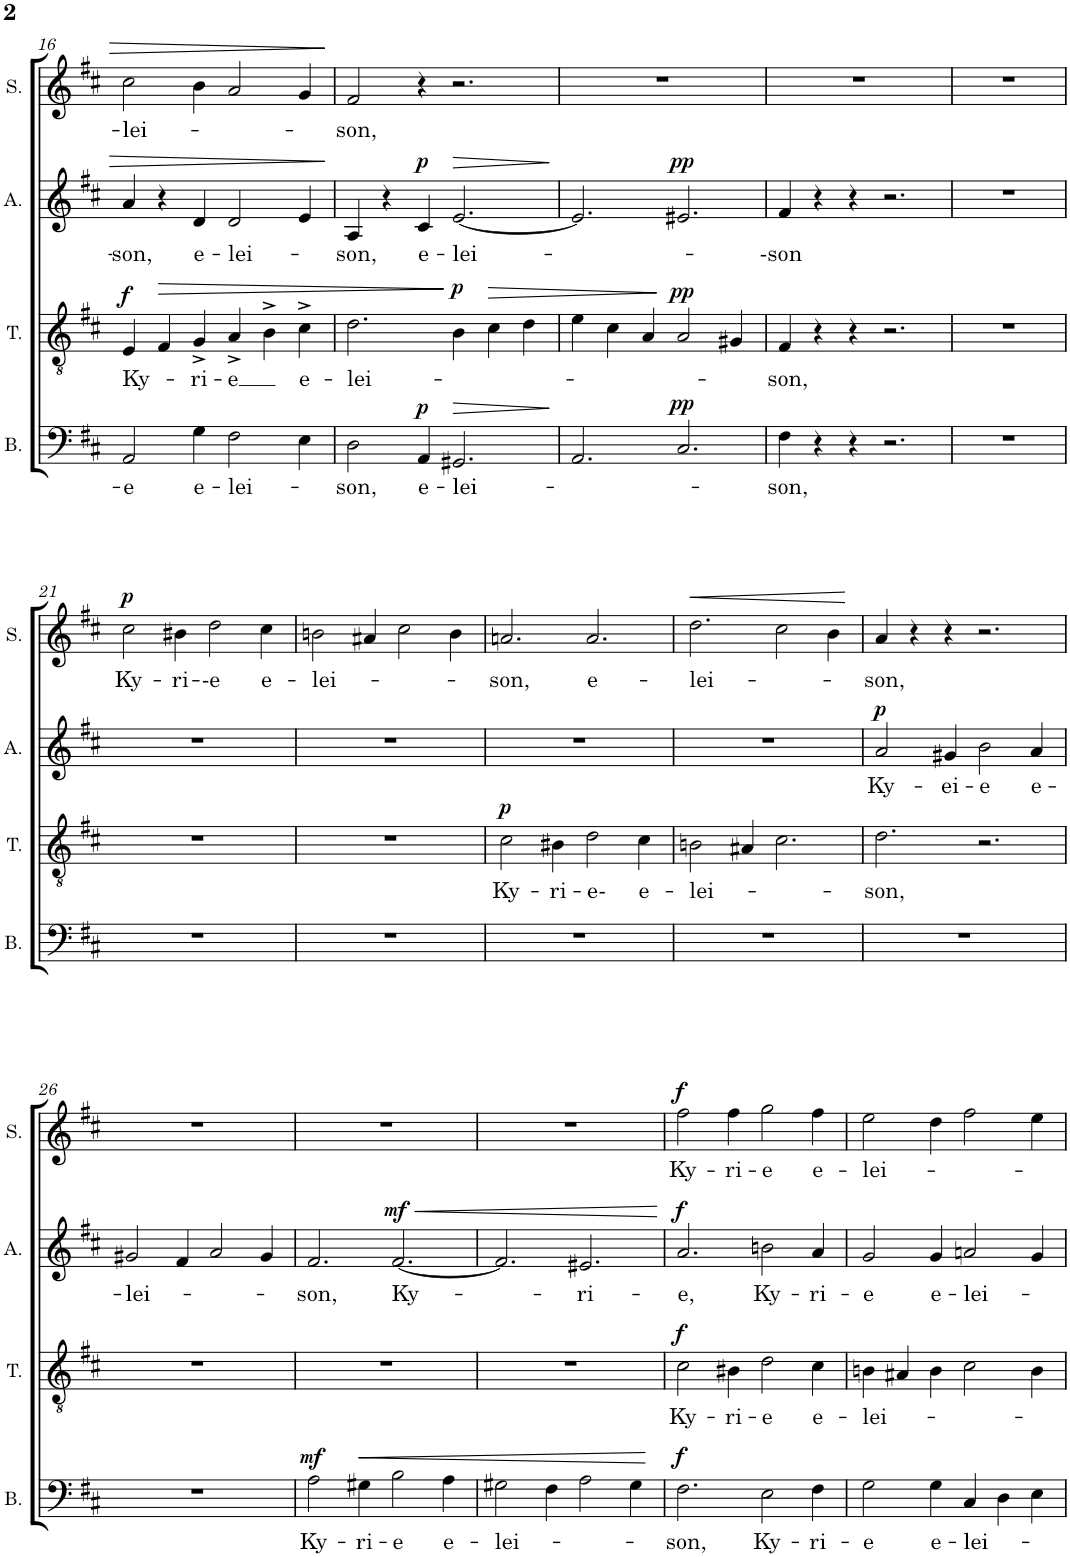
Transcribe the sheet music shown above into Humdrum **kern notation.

**kern	**text	**dynam	**kern	**text	**dynam	**kern	**text	**dynam	**kern	**text	**dynam
*part4	*part4	*part4	*part3	*part3	*part3	*part2	*part2	*part2	*part1	*part1	*part1
*staff4	*staff4	*staff4	*staff3	*staff3	*staff3	*staff2	*staff2	*staff2	*staff1	*staff1	*staff1
*I"Bass	*	*	*I"Tenor	*	*	*I"Alto	*	*	*I"Soprano	*	*
*I'B.	*	*	*I'T.	*	*	*I'A.	*	*	*I'S.	*	*
!!LO:PB:g=z
*clefF4	*	*	*clefGv2	*	*	*clefG2	*	*	*clefG2	*	*
*k[f#c#]	*	*	*k[f#c#]	*	*	*k[f#c#]	*	*	*k[f#c#]	*	*
*M6/4	*	*	*M6/4	*	*	*M6/4	*	*	*M6/4	*	*
=16	=16	=16	=16	=16	=16	=16	=16	=16	=16	=16	=16
!	!LO:LY:b	!	!	!LO:LY:b	!LO:DY:a	!	!LO:LY:b	!	!	!LO:LY:b	!
2AA/	-e	.	4E/	Ky-	f	4a/	-son,	.	2cc#\	-lei-	.
!	!	!	!	!	!LO:HP:b	!	!	!	!	!	!
.	.	.	4F#/	.	>	4r	.	.	.	.	.
!	!LO:LY:b	!	!	!LO:LY:b	!	!	!LO:LY:b	!	!	!	!
4G\	e-	.	4G^/	-ri-	.	4d/	e-	.	4b\	.	.
!	!LO:LY:b	!	!	!LO:LY:b	!	!	!LO:LY:b	!	!	!	!
2F#\	-lei-	.	4A^/	-e	.	2d/	-lei-	.	2a/	.	.
.	.	.	4B^\	.	.	.	.	.	.	.	.
!	!	!	!	!LO:LY:b	!	!	!	!	!	!	!
4E\	.	.	4c#^\	e-	.	4e/	.	.	4g/	.	.
=17	=17	=17	=17	=17	=17	=17	=17	=17	=17	=17	=17
!	!LO:LY:b	!	!	!LO:LY:b	!	!	!LO:LY:b	!	!	!LO:LY:b	!
2D\	-son,	.	2.d\	-lei-	.	4A/	-son,	.	2f#/	-son,	.
.	.	.	.	.	.	4r	.	.	.	.	.
!	!LO:LY:b	!LO:DY:a	!	!	!	!	!LO:LY:b	!LO:DY:a	!	!	!
4AA/	e-	p	.	.	.	4c#/	e-	p	4r	.	.
!	!LO:LY:b	!LO:HP:b	!	!	!LO:DY:n=1:a	!	!LO:LY:b	!LO:HP:b	!	!	!
2.GG#X/	-lei-	>	4B\	.	] p	[2.e/	-lei-	>	2.r	.	.
!	!	!	!	!	!LO:HP:b	!	!	!	!	!	!
.	.	.	4c#\	.	>	.	.	.	.	.	.
.	.	.	4d\	.	.	.	.	.	.	.	.
.	.	]	.	.	.	.	.	]	.	.	.
=18	=18	=18	=18	=18	=18	=18	=18	=18	=18	=18	=18
2.AA/	.	.	4e\	.	.	2.e/]	.	.	1.r	.	.
.	.	.	4c#\	.	.	.	.	.	.	.	.
.	.	.	4A/	.	.	.	.	.	.	.	.
!	!	!LO:DY:a	!	!	!LO:DY:n=1:a	!	!	!LO:DY:a	!	!	!
2.C#/	.	pp	2A/	.	] pp	2.e#X/	.	pp	.	.	.
.	.	.	4G#X/	.	.	.	.	.	.	.	.
=19	=19	=19	=19	=19	=19	=19	=19	=19	=19	=19	=19
!	!LO:LY:b	!	!	!LO:LY:b	!	!	!LO:LY:b	!	!	!	!
4F#\	-son,	.	4F#/	-son,	.	4f#/	--son	.	1.r	.	.
4r	.	.	4r	.	.	4r	.	.	.	.	.
4r	.	.	4r	.	.	4r	.	.	.	.	.
2.r	.	.	2.r	.	.	2.r	.	.	.	.	.
=20	=20	=20	=20	=20	=20	=20	=20	=20	=20	=20	=20
1.r	.	.	1.r	.	.	1.r	.	.	1.r	.	.
!!LO:LB:g=z
=21	=21	=21	=21	=21	=21	=21	=21	=21	=21	=21	=21
!	!	!	!	!	!	!	!	!	!	!LO:LY:b	!LO:DY:a
1.r	.	.	1.r	.	.	1.r	.	.	2cc#\	Ky-	p
!	!	!	!	!	!	!	!	!	!	!LO:LY:b	!
.	.	.	.	.	.	.	.	.	4b#X\	-ri-	.
!	!	!	!	!	!	!	!	!	!	!LO:LY:b	!
.	.	.	.	.	.	.	.	.	2dd\	--e	.
!	!	!	!	!	!	!	!	!	!	!LO:LY:b	!
.	.	.	.	.	.	.	.	.	4cc#\	e-	.
=22	=22	=22	=22	=22	=22	=22	=22	=22	=22	=22	=22
!	!	!	!	!	!	!	!	!	!	!LO:LY:b	!
1.r	.	.	1.r	.	.	1.r	.	.	2bn\	-lei-	.
.	.	.	.	.	.	.	.	.	4a#X/	.	.
.	.	.	.	.	.	.	.	.	2cc#\	.	.
.	.	.	.	.	.	.	.	.	4b\	.	.
=23	=23	=23	=23	=23	=23	=23	=23	=23	=23	=23	=23
!	!	!	!	!LO:LY:b	!LO:DY:a	!	!	!	!	!LO:LY:b	!
1.r	.	.	2c#\	Ky-	p	1.r	.	.	2.an/	-son,	.
!	!	!	!	!LO:LY:b	!	!	!	!	!	!	!
.	.	.	4B#X\	-ri-	.	.	.	.	.	.	.
!	!	!	!	!LO:LY:b	!	!	!	!	!	!LO:LY:b	!
.	.	.	2d\	-e-	.	.	.	.	2.a/	e-	.
!	!	!	!	!LO:LY:b	!	!	!	!	!	!	!
.	.	.	4c#\	e-	.	.	.	.	.	.	.
=24	=24	=24	=24	=24	=24	=24	=24	=24	=24	=24	=24
!	!	!	!	!LO:LY:b	!	!	!	!	!	!LO:LY:b	!LO:HP:b
1.r	.	.	2Bn\	-lei-	.	1.r	.	.	2.dd\	-lei-	<
.	.	.	4A#X/	.	.	.	.	.	.	.	.
.	.	.	2.c#\	.	.	.	.	.	2cc#\	.	.
.	.	.	.	.	.	.	.	.	4b\	.	.
.	.	.	.	.	.	.	.	.	.	.	[
=25	=25	=25	=25	=25	=25	=25	=25	=25	=25	=25	=25
!	!	!	!	!LO:LY:b	!	!	!LO:LY:b	!LO:DY:a	!	!LO:LY:b	!
1.r	.	.	2.d\	-son,	.	2a/	Ky-	p	4a/	-son,	.
.	.	.	.	.	.	.	.	.	4r	.	.
!	!	!	!	!	!	!	!LO:LY:b	!	!	!	!
.	.	.	.	.	.	4g#X/	-ei-	.	4r	.	.
!	!	!	!	!	!	!	!LO:LY:b	!	!	!	!
.	.	.	2.r	.	.	2b\	-e	.	2.r	.	.
!	!	!	!	!	!	!	!LO:LY:b	!	!	!	!
.	.	.	.	.	.	4a/	e-	.	.	.	.
!!LO:LB:g=z
=26	=26	=26	=26	=26	=26	=26	=26	=26	=26	=26	=26
!	!	!	!	!	!	!	!LO:LY:b	!	!	!	!
1.r	.	.	1.r	.	.	2g#X/	-lei-	.	1.r	.	.
.	.	.	.	.	.	4f#/	.	.	.	.	.
.	.	.	.	.	.	2a/	.	.	.	.	.
.	.	.	.	.	.	4g#/	.	.	.	.	.
=27	=27	=27	=27	=27	=27	=27	=27	=27	=27	=27	=27
!	!LO:LY:b	!LO:DY:a	!	!	!	!	!LO:LY:b	!	!	!	!
2A\	Ky-	mf	1.r	.	.	2.f#/	-son,	.	1.r	.	.
!	!LO:LY:b	!LO:HP:b	!	!	!	!	!	!	!	!	!
4G#X\	-ri-	<	.	.	.	.	.	.	.	.	.
!	!LO:LY:b	!	!	!	!	!	!LO:LY:b	!LO:HP:b	!	!	!
!	!	!	!	!	!	!	!	!LO:DY:n=1:a	!	!	!
2B\	-e	.	.	.	.	[2.f#/	Ky-	< mf	.	.	.
!	!LO:LY:b	!	!	!	!	!	!	!	!	!	!
4A\	e-	.	.	.	.	.	.	.	.	.	.
=28	=28	=28	=28	=28	=28	=28	=28	=28	=28	=28	=28
!	!LO:LY:b	!	!	!	!	!	!	!	!	!	!
2G#X\	-lei-	.	1.r	.	.	2.f#/]	.	.	1.r	.	.
4F#\	.	.	.	.	.	.	.	.	.	.	.
!	!	!	!	!	!	!	!LO:LY:b	!	!	!	!
2A\	.	.	.	.	.	2.e#X/	-ri-	.	.	.	.
4G#\	.	.	.	.	.	.	.	.	.	.	.
.	.	[	.	.	.	.	.	[	.	.	.
=29	=29	=29	=29	=29	=29	=29	=29	=29	=29	=29	=29
!	!LO:LY:b	!LO:DY:a	!	!LO:LY:b	!LO:DY:a	!	!LO:LY:b	!LO:DY:a	!	!LO:LY:b	!LO:DY:a
2.F#\	-son,	f	2c#\	Ky-	f	2.a/	-e,	f	2ff#\	Ky-	f
!	!	!	!	!LO:LY:b	!	!	!	!	!	!LO:LY:b	!
.	.	.	4B#X\	-ri-	.	.	.	.	4ff#\	-ri-	.
!	!LO:LY:b	!	!	!LO:LY:b	!	!	!LO:LY:b	!	!	!LO:LY:b	!
2E\	Ky-	.	2d\	-e	.	2bn\	Ky-	.	2gg\	-e	.
!	!LO:LY:b	!	!	!LO:LY:b	!	!	!LO:LY:b	!	!	!LO:LY:b	!
4F#\	-ri-	.	4c#\	e-	.	4a/	-ri-	.	4ff#\	e-	.
=30	=30	=30	=30	=30	=30	=30	=30	=30	=30	=30	=30
!	!LO:LY:b	!	!	!LO:LY:b	!	!	!LO:LY:b	!	!	!LO:LY:b	!
2G\	-e	.	4Bn\	-lei-	.	2g/	-e	.	2ee\	-lei-	.
.	.	.	4A#X/	.	.	.	.	.	.	.	.
!	!LO:LY:b	!	!	!	!	!	!LO:LY:b	!	!	!	!
4G\	e-	.	4B\	.	.	4g/	e-	.	4dd\	.	.
!	!LO:LY:b	!	!	!	!	!	!LO:LY:b	!	!	!	!
4C#/	-lei-	.	2c#\	.	.	2an/	-lei-	.	2ff#\	.	.
4D\	.	.	.	.	.	.	.	.	.	.	.
4E\	.	.	4B\	.	.	4g/	.	.	4ee\	.	.
=	=	=	=	=	=	=	=	=	=	=	=
*-	*-	*-	*-	*-	*-	*-	*-	*-	*-	*-	*-
